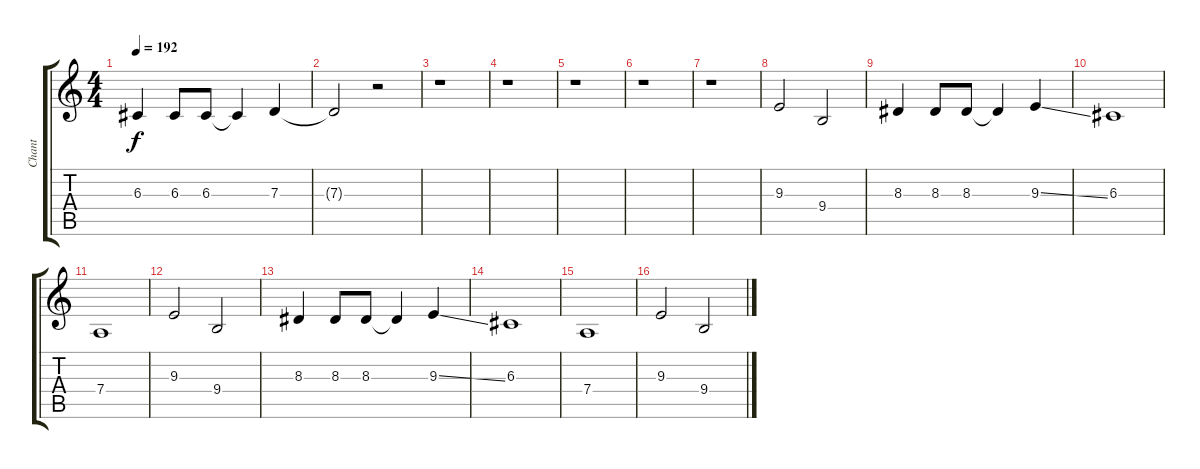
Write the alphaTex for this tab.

\track ("Chant" "Chant") {instrument altosax}
\staff {score tabs}
\tuning (E4 B3 G3 D3 A2 E2) {hide}
\ts (4 4)
\tempo 192
\clef g2
\ks c
6.3.4{dy f} 6.3.8 6.3.8 6.3{t}.4 7.3.4 |
7.3{t}.2 r.2 |
r.1 |
r.1 |
r.1 |
r.1 |
r.1 |
9.3.2 9.4.2 |
8.3.4 8.3.8 8.3.8 8.3{t}.4 9.3{ss}.4 |
6.3.1 |
7.4.1 |
9.3.2 9.4.2 |
8.3.4 8.3.8 8.3.8 8.3{t}.4 9.3{ss}.4 |
6.3.1 |
7.4.1 |
9.3.2 9.4.2
